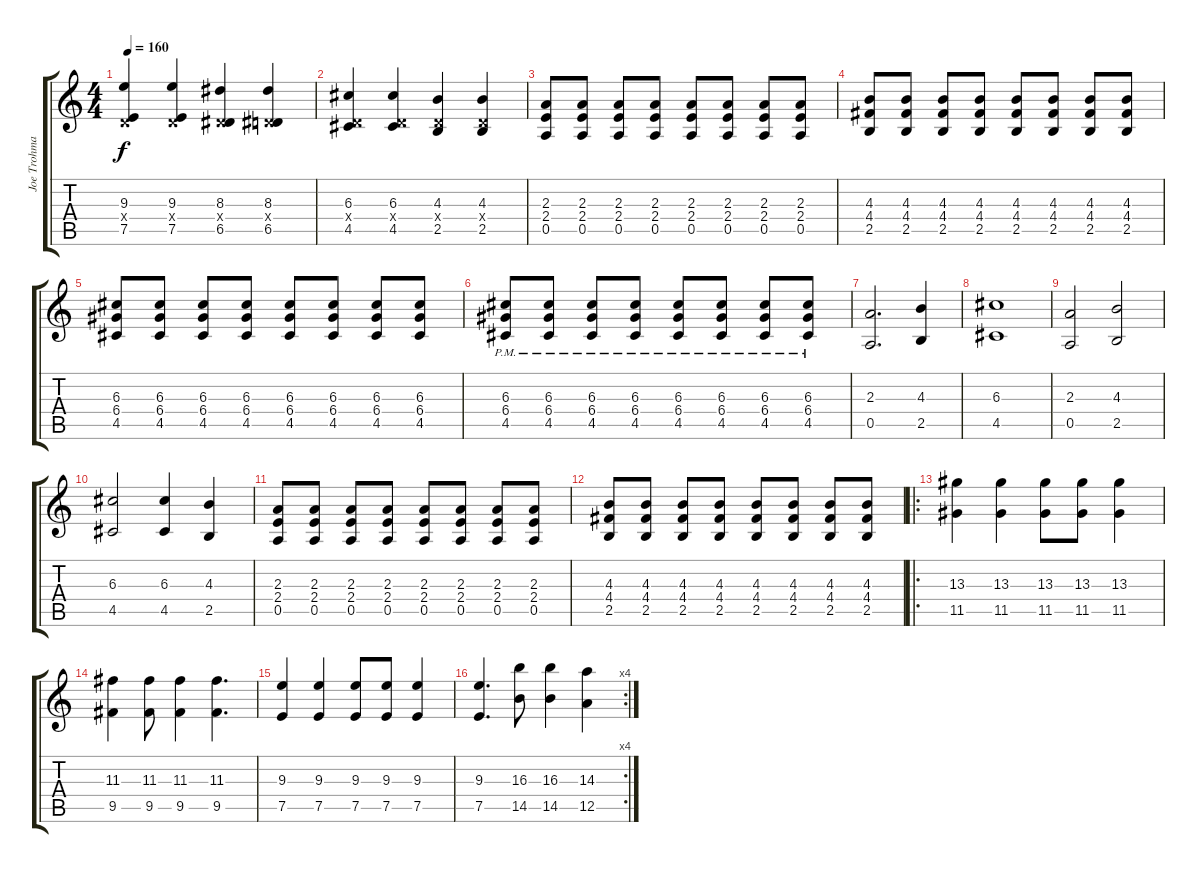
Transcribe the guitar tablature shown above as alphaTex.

\track ("Joe Trohman" "Joe Trohma") {instrument overdrivenguitar}
\staff {score tabs}
\tuning (E4 B3 G3 D3 A2 E2) {hide}
\ts (4 4)
\tempo 160
\clef g2
\ks c
(9.3 0.4{x} 7.5).4{dy f} (9.3 0.4{x} 7.5).4 (8.3 0.4{x} 6.5).4 (8.3 0.4{x} 6.5).4 |
(6.3 0.4{x} 4.5).4 (6.3 0.4{x} 4.5).4 (4.3 0.4{x} 2.5).4 (4.3 0.4{x} 2.5).4 |
(2.3 2.4 0.5).8 (2.3 2.4 0.5).8 (2.3 2.4 0.5).8 (2.3 2.4 0.5).8 (2.3 2.4 0.5).8 (2.3 2.4 0.5).8 (2.3 2.4 0.5).8 (2.3 2.4 0.5).8 |
(4.3 4.4 2.5).8 (4.3 4.4 2.5).8 (4.3 4.4 2.5).8 (4.3 4.4 2.5).8 (4.3 4.4 2.5).8 (4.3 4.4 2.5).8 (4.3 4.4 2.5).8 (4.3 4.4 2.5).8 |
(6.3 6.4 4.5).8 (6.3 6.4 4.5).8 (6.3 6.4 4.5).8 (6.3 6.4 4.5).8 (6.3 6.4 4.5).8 (6.3 6.4 4.5).8 (6.3 6.4 4.5).8 (6.3 6.4 4.5).8 |
(6.3{pm} 6.4{pm} 4.5{pm}).8 (6.3{pm} 6.4{pm} 4.5{pm}).8 (6.3{pm} 6.4{pm} 4.5{pm}).8 (6.3{pm} 6.4{pm} 4.5{pm}).8 (6.3{pm} 6.4{pm} 4.5{pm}).8 (6.3{pm} 6.4{pm} 4.5{pm}).8 (6.3{pm} 6.4{pm} 4.5{pm}).8 (6.3{pm} 6.4{pm} 4.5{pm}).8 |
(2.3 0.5).2{d} (4.3 2.5).4 |
(6.3 4.5).1 |
(2.3 0.5).2 (4.3 2.5).2 |
(6.3 4.5).2 (6.3 4.5).4 (4.3 2.5).4 |
(2.3 2.4 0.5).8 (2.3 2.4 0.5).8 (2.3 2.4 0.5).8 (2.3 2.4 0.5).8 (2.3 2.4 0.5).8 (2.3 2.4 0.5).8 (2.3 2.4 0.5).8 (2.3 2.4 0.5).8 |
(4.3 4.4 2.5).8 (4.3 4.4 2.5).8 (4.3 4.4 2.5).8 (4.3 4.4 2.5).8 (4.3 4.4 2.5).8 (4.3 4.4 2.5).8 (4.3 4.4 2.5).8 (4.3 4.4 2.5).8 |
\ro
(13.3 11.5).4 (13.3 11.5).4 (13.3 11.5).8 (13.3 11.5).8 (13.3 11.5).4 |
(11.3 9.5).4 (11.3 9.5).8 (11.3 9.5).4 (11.3 9.5).4{d} |
(9.3 7.5).4 (9.3 7.5).4 (9.3 7.5).8 (9.3 7.5).8 (9.3 7.5).4 |
\rc 4
(9.3 7.5).4{d} (16.3 14.5).8 (16.3 14.5).4 (14.3 12.5).4
